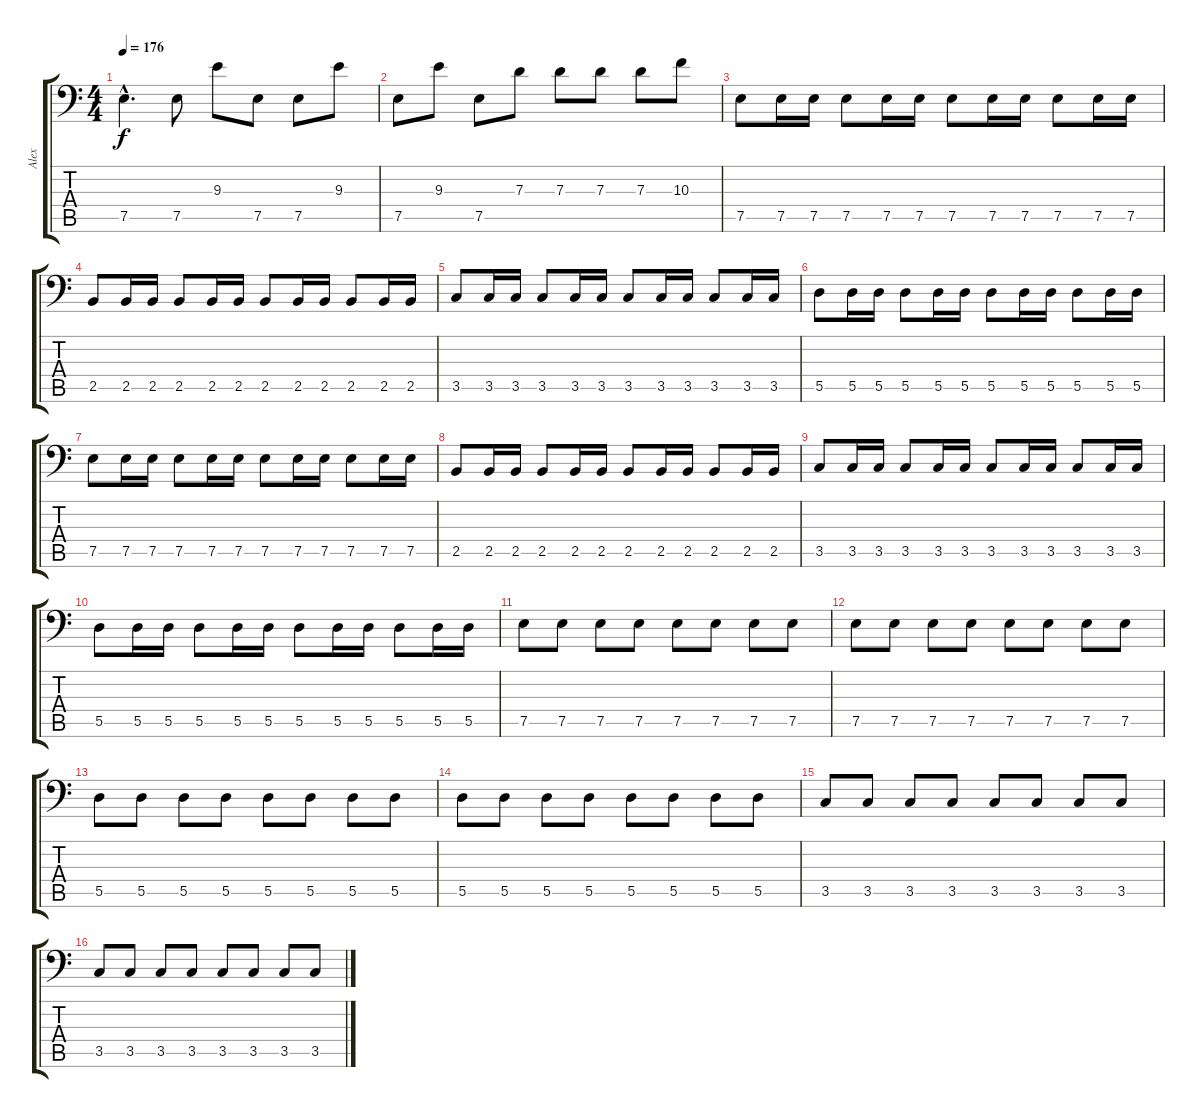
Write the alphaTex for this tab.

\track ("Alex" "Alex") {instrument slapbass1}
\staff {score tabs}
\tuning (E3 B2 G2 D2 A1 E1) {hide}
\ts (4 4)
\tempo 176
\clef f4
\ks c
7.5{hac}.4{d dy f} 7.5.8 9.3.8 7.5.8 7.5.8 9.3.8 |
7.5.8 9.3.8 7.5.8 7.3.8 7.3.8 7.3.8 7.3.8 10.3.8 |
7.5.8 7.5.16 7.5.16 7.5.8 7.5.16 7.5.16 7.5.8 7.5.16 7.5.16 7.5.8 7.5.16 7.5.16 |
2.5.8 2.5.16 2.5.16 2.5.8 2.5.16 2.5.16 2.5.8 2.5.16 2.5.16 2.5.8 2.5.16 2.5.16 |
3.5.8 3.5.16 3.5.16 3.5.8 3.5.16 3.5.16 3.5.8 3.5.16 3.5.16 3.5.8 3.5.16 3.5.16 |
5.5.8 5.5.16 5.5.16 5.5.8 5.5.16 5.5.16 5.5.8 5.5.16 5.5.16 5.5.8 5.5.16 5.5.16 |
7.5.8 7.5.16 7.5.16 7.5.8 7.5.16 7.5.16 7.5.8 7.5.16 7.5.16 7.5.8 7.5.16 7.5.16 |
2.5.8 2.5.16 2.5.16 2.5.8 2.5.16 2.5.16 2.5.8 2.5.16 2.5.16 2.5.8 2.5.16 2.5.16 |
3.5.8 3.5.16 3.5.16 3.5.8 3.5.16 3.5.16 3.5.8 3.5.16 3.5.16 3.5.8 3.5.16 3.5.16 |
5.5.8 5.5.16 5.5.16 5.5.8 5.5.16 5.5.16 5.5.8 5.5.16 5.5.16 5.5.8 5.5.16 5.5.16 |
7.5.8 7.5.8 7.5.8 7.5.8 7.5.8 7.5.8 7.5.8 7.5.8 |
7.5.8 7.5.8 7.5.8 7.5.8 7.5.8 7.5.8 7.5.8 7.5.8 |
5.5.8 5.5.8 5.5.8 5.5.8 5.5.8 5.5.8 5.5.8 5.5.8 |
5.5.8 5.5.8 5.5.8 5.5.8 5.5.8 5.5.8 5.5.8 5.5.8 |
3.5.8 3.5.8 3.5.8 3.5.8 3.5.8 3.5.8 3.5.8 3.5.8 |
3.5.8 3.5.8 3.5.8 3.5.8 3.5.8 3.5.8 3.5.8 3.5.8
